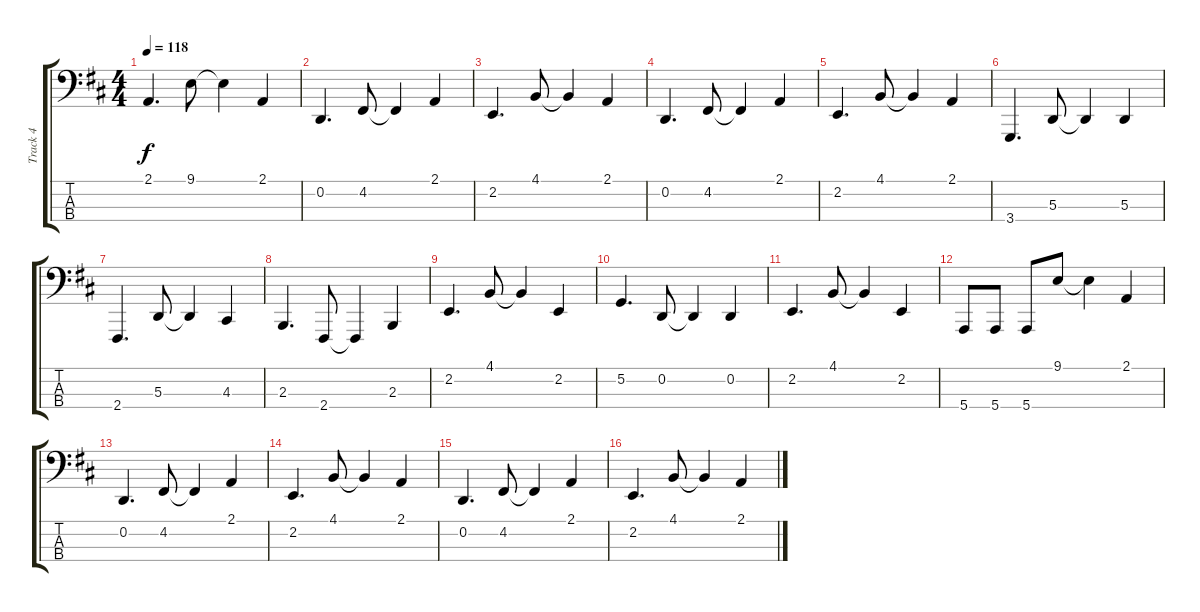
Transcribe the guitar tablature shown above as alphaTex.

\track ("Track 4" "Track 4") {instrument acousticgrandpiano}
\staff {score tabs}
\tuning (G2 D2 A1 E1) {hide}
\ts (4 4)
\tempo 118
\clef f4
\ks d
2.1.4{d dy f} 9.1.8 9.1{t}.4 2.1.4 |
0.2.4{d} 4.2.8 4.2{t}.4 2.1.4 |
2.2.4{d} 4.1.8 4.1{t}.4 2.1.4 |
0.2.4{d} 4.2.8 4.2{t}.4 2.1.4 |
2.2.4{d} 4.1.8 4.1{t}.4 2.1.4 |
3.4.4{d} 5.3.8 5.3{t}.4 5.3.4 |
2.4.4{d} 5.3.8 5.3{t}.4 4.3.4 |
2.3.4{d} 2.4.8 2.4{t}.4 2.3.4 |
2.2.4{d} 4.1.8 4.1{t}.4 2.2.4 |
5.2.4{d} 0.2.8 0.2{t}.4 0.2.4 |
2.2.4{d} 4.1.8 4.1{t}.4 2.2.4 |
5.4.8 5.4.8 5.4.8 9.1.8 9.1{t}.4 2.1.4 |
0.2.4{d} 4.2.8 4.2{t}.4 2.1.4 |
2.2.4{d} 4.1.8 4.1{t}.4 2.1.4 |
0.2.4{d} 4.2.8 4.2{t}.4 2.1.4 |
2.2.4{d} 4.1.8 4.1{t}.4 2.1.4
